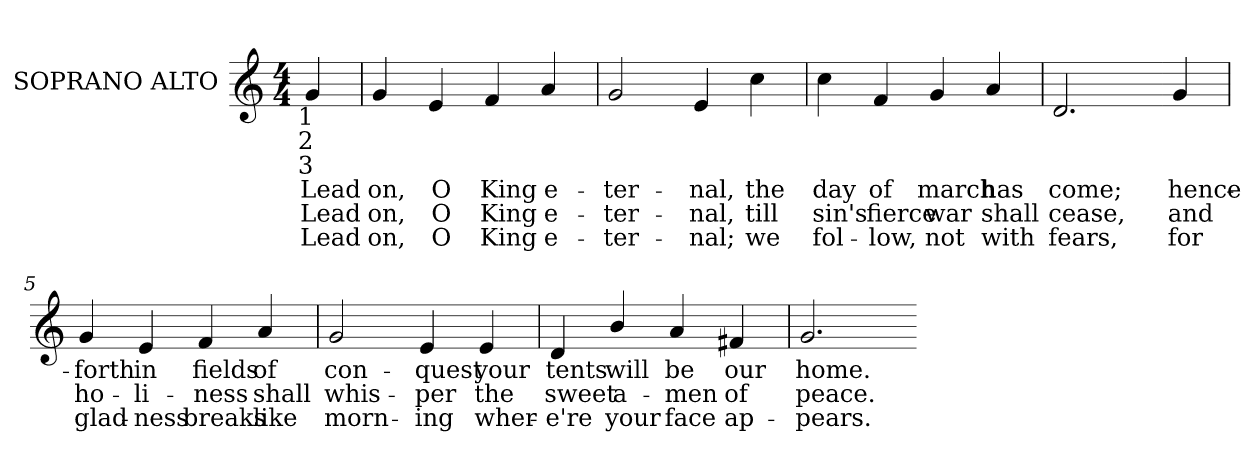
**kern	**text	**text	**text
*part1	*part1	*part1	*part1
*staff1	*staff1	*staff1	*staff1
*I"SOPRANO ALTO	*	*	*
*I'S. A.	*	*	*
!!LO:PB:g=z
*clefG2	*	*	*
*k[]	*	*	*
*C:	*	*	*
*M4/4	*	*	*
=	=	=	=
!LO:TX:b:cj:t=1	!	!	!
!LO:TX:b:cj:t=2	!	!	!
!LO:TX:b:cj:t=3	!	!	!
!	!LO:LY:b:color=#000000	!LO:LY:b:color=#000000	!LO:LY:b:color=#000000
4gi/	Lead	Lead	Lead
=	=	=	=
!	!LO:LY:b:color=#000000	!LO:LY:b:color=#000000	!LO:LY:b:color=#000000
4gi/	on,	on,	on,
!	!LO:LY:b:color=#000000	!LO:LY:b:color=#000000	!LO:LY:b:color=#000000
4ei/	O	O	O
!	!LO:LY:b:color=#000000	!LO:LY:b:color=#000000	!LO:LY:b:color=#000000
4fi/	King	King	King
!	!LO:LY:b:color=#000000	!LO:LY:b:color=#000000	!LO:LY:b:color=#000000
4ai/	e-	e-	e-
=1	=1	=1	=1
!	!LO:LY:b:color=#000000	!LO:LY:b:color=#000000	!LO:LY:b:color=#000000
2gi/	-ter-	-ter-	-ter-
!	!LO:LY:b:color=#000000	!LO:LY:b:color=#000000	!LO:LY:b:color=#000000
4ei/	-nal,	-nal,	-nal;
!	!LO:LY:b:color=#000000	!LO:LY:b:color=#000000	!LO:LY:b:color=#000000
4cci\	the	till	we
=2	=2	=2	=2
!	!LO:LY:b:color=#000000	!LO:LY:b:color=#000000	!LO:LY:b:color=#000000
4cci\	day	sin's	fol-
!	!LO:LY:b:color=#000000	!LO:LY:b:color=#000000	!LO:LY:b:color=#000000
4fi/	of	fierce	-low,
!	!LO:LY:b:color=#000000	!LO:LY:b:color=#000000	!LO:LY:b:color=#000000
4gi/	march	war	not
!	!LO:LY:b:color=#000000	!LO:LY:b:color=#000000	!LO:LY:b:color=#000000
4ai/	has	shall	with
=3	=3	=3	=3
!	!LO:LY:b:color=#000000	!LO:LY:b:color=#000000	!LO:LY:b:color=#000000
2.di/	come;	cease,	fears,
!!LO:LB:g=z
=4-	=4-	=4-	=4-
!	!LO:LY:b:color=#000000	!LO:LY:b:color=#000000	!LO:LY:b:color=#000000
4gi/	hence-	and	for
=5	=5	=5	=5
!	!LO:LY:b:color=#000000	!LO:LY:b:color=#000000	!LO:LY:b:color=#000000
4gi/	-forth	ho-	glad-
!	!LO:LY:b:color=#000000	!LO:LY:b:color=#000000	!LO:LY:b:color=#000000
4ei/	in	-li-	-ness
!	!LO:LY:b:color=#000000	!LO:LY:b:color=#000000	!LO:LY:b:color=#000000
4fi/	fields	-ness	breaks
!	!LO:LY:b:color=#000000	!LO:LY:b:color=#000000	!LO:LY:b:color=#000000
4ai/	of	shall	like
=6	=6	=6	=6
!	!LO:LY:b:color=#000000	!LO:LY:b:color=#000000	!LO:LY:b:color=#000000
2gi/	con-	whis-	morn-
!	!LO:LY:b:color=#000000	!LO:LY:b:color=#000000	!LO:LY:b:color=#000000
4ei/	-quest	-per	-ing
!	!LO:LY:b:color=#000000	!LO:LY:b:color=#000000	!LO:LY:b:color=#000000
4ei/	your	the	wher-
=7	=7	=7	=7
!	!LO:LY:b:color=#000000	!LO:LY:b:color=#000000	!LO:LY:b:color=#000000
4di/	tents	sweet	-e're
!	!LO:LY:b:color=#000000	!LO:LY:b:color=#000000	!LO:LY:b:color=#000000
4bi/	will	a-	your
!	!LO:LY:b:color=#000000	!LO:LY:b:color=#000000	!LO:LY:b:color=#000000
4ai/	be	-men	face
!	!LO:LY:b:color=#000000	!LO:LY:b:color=#000000	!LO:LY:b:color=#000000
4f#Xi/	our	of	ap-
=8	=8	=8	=8
!	!LO:LY:b:color=#000000	!LO:LY:b:color=#000000	!LO:LY:b:color=#000000
2.gi/	home.	peace.	-pears.
=-	=-	=-	=-
*-	*-	*-	*-
